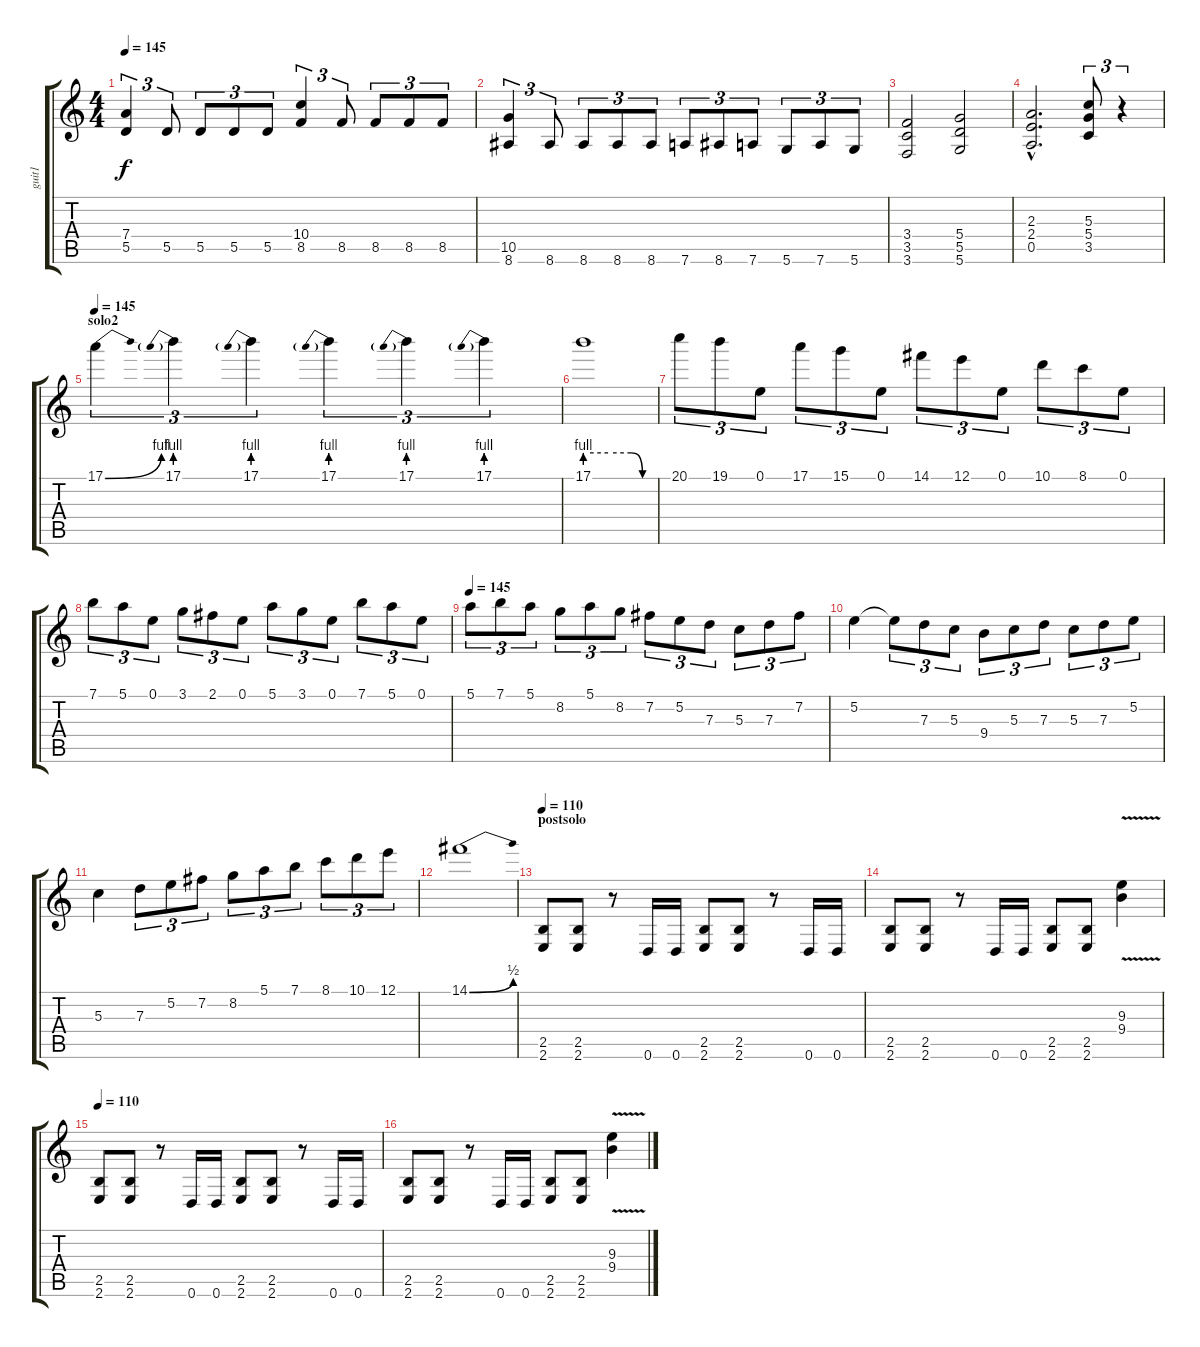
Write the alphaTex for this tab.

\track ("guit1" "guit1") {instrument distortionguitar}
\staff {score tabs}
\tuning (E4 B3 G3 D3 A2 D2) {hide}
\ts (4 4)
\tempo 145
\clef g2
\ks c
(7.4 5.5).4{tu (3 2) dy f} 5.5.8{tu (3 2)} 5.5.8{tu (3 2)} 5.5.8{tu (3 2)} 5.5.8{tu (3 2)} (10.4 8.5).4{tu (3 2)} 8.5.8{tu (3 2)} 8.5.8{tu (3 2)} 8.5.8{tu (3 2)} 8.5.8{tu (3 2)} |
(10.5 8.6).4{tu (3 2)} 8.6.8{tu (3 2)} 8.6.8{tu (3 2)} 8.6.8{tu (3 2)} 8.6.8{tu (3 2)} 7.6.8{tu (3 2)} 8.6.8{tu (3 2)} 7.6.8{tu (3 2)} 5.6.8{tu (3 2)} 7.6.8{tu (3 2)} 5.6.8{tu (3 2)} |
(3.4 3.5 3.6).2 (5.4 5.5 5.6).2 |
(2.3{hac} 2.4{hac} 0.5{hac}).2{d} (5.3 5.4 3.5).8{tu (3 2)} r.4{tu (3 2)} |
\section ("" "solo2")
\tempo 145
17.1{be (bend 0 0 60 4)}.4{tu (3 2)} 17.1{be (prebend 0 4 60 4)}.4{tu (3 2)} 17.1{be (prebend 0 4 60 4)}.4{tu (3 2)} 17.1{be (prebend 0 4 60 4)}.4{tu (3 2)} 17.1{be (prebend 0 4 60 4)}.4{tu (3 2)} 17.1{be (prebend 0 4 60 4)}.4{tu (3 2)} |
17.1{be (custom 0 4 20 4 40 4 50 0 60 0)}.1 |
20.1.8{tu (3 2)} 19.1.8{tu (3 2)} 0.1.8{tu (3 2)} 17.1.8{tu (3 2)} 15.1.8{tu (3 2)} 0.1.8{tu (3 2)} 14.1.8{tu (3 2)} 12.1.8{tu (3 2)} 0.1.8{tu (3 2)} 10.1.8{tu (3 2)} 8.1.8{tu (3 2)} 0.1.8{tu (3 2)} |
7.1.8{tu (3 2)} 5.1.8{tu (3 2)} 0.1.8{tu (3 2)} 3.1.8{tu (3 2)} 2.1.8{tu (3 2)} 0.1.8{tu (3 2)} 5.1.8{tu (3 2)} 3.1.8{tu (3 2)} 0.1.8{tu (3 2)} 7.1.8{tu (3 2)} 5.1.8{tu (3 2)} 0.1.8{tu (3 2)} |
\tempo 145
5.1.8{tu (3 2)} 7.1.8{tu (3 2)} 5.1.8{tu (3 2)} 8.2.8{tu (3 2)} 5.1.8{tu (3 2)} 8.2.8{tu (3 2)} 7.2.8{tu (3 2)} 5.2.8{tu (3 2)} 7.3.8{tu (3 2)} 5.3.8{tu (3 2)} 7.3.8{tu (3 2)} 7.2.8{tu (3 2)} |
5.2.4 5.2{t}.8{tu (3 2)} 7.3.8{tu (3 2)} 5.3.8{tu (3 2)} 9.4.8{tu (3 2)} 5.3.8{tu (3 2)} 7.3.8{tu (3 2)} 5.3.8{tu (3 2)} 7.3.8{tu (3 2)} 5.2.8{tu (3 2)} |
5.3.4 7.3.8{tu (3 2)} 5.2.8{tu (3 2)} 7.2.8{tu (3 2)} 8.2.8{tu (3 2)} 5.1.8{tu (3 2)} 7.1.8{tu (3 2)} 8.1.8{tu (3 2)} 10.1.8{tu (3 2)} 12.1.8{tu (3 2)} |
14.1{be (bend 0 0 60 2)}.1 |
\section ("" "postsolo")
\tempo 110
(2.5 2.6).8 (2.5 2.6).8 r.8 0.6.16 0.6.16 (2.5 2.6).8 (2.5 2.6).8 r.8 0.6.16 0.6.16 |
(2.5 2.6).8 (2.5 2.6).8 r.8 0.6.16 0.6.16 (2.5 2.6).8 (2.5 2.6).8 (9.3{v} 9.4{v}).4 |
\tempo 110
(2.5 2.6).8 (2.5 2.6).8 r.8 0.6.16 0.6.16 (2.5 2.6).8 (2.5 2.6).8 r.8 0.6.16 0.6.16 |
(2.5 2.6).8 (2.5 2.6).8 r.8 0.6.16 0.6.16 (2.5 2.6).8 (2.5 2.6).8 (9.3{v} 9.4{v}).4
